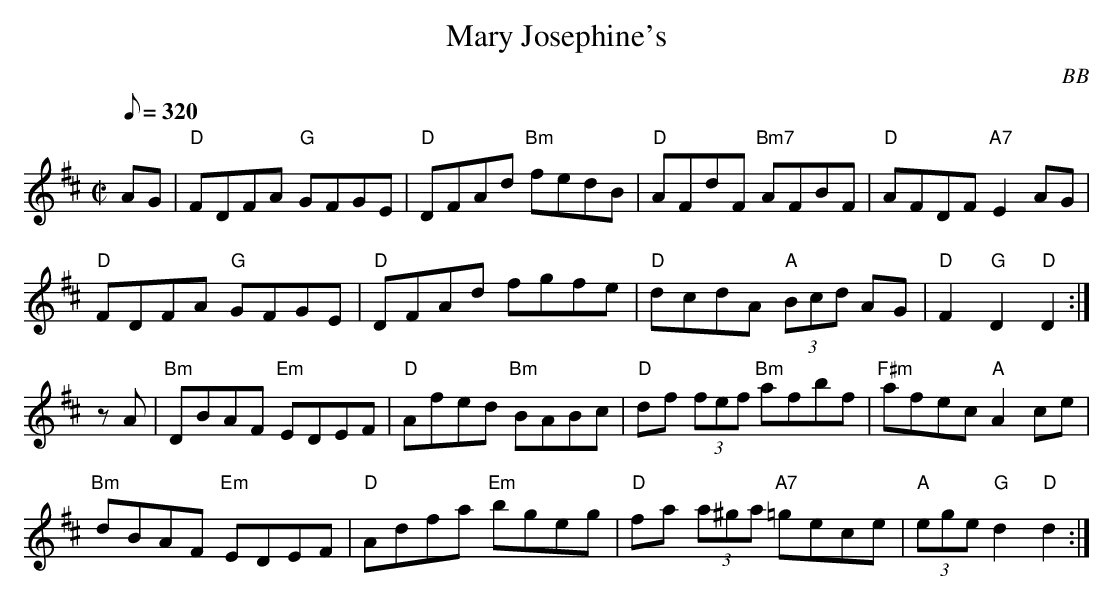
X:1
T: Mary Josephine's
C: BB
M: C|
L: 1/8
Q: 1/8=320
K: D
AG|"D"FDFA "G"GFGE|"D"DFAd "Bm"fedB|"D"AFdF "Bm7"AFBF|"D"AFDF "A7"E2 AG|
"D"FDFA "G"GFGE|"D"DFAd fgfe|"D"dcdA "A"(3Bcd AG|"D"F2 "G"D2 "D"D2 :|
zA|"Bm"DBAF "Em"EDEF|"D"Afed "Bm"BABc|"D"df (3fef "Bm"afbf|"F#m"afec "A"A2 ce|
"Bm"dBAF "Em"EDEF|"D"Adfa "Em"bgeg|"D"fa (3a^ga "A7"=gece|"A"(3ege "G"d2 "D"d2 :|
